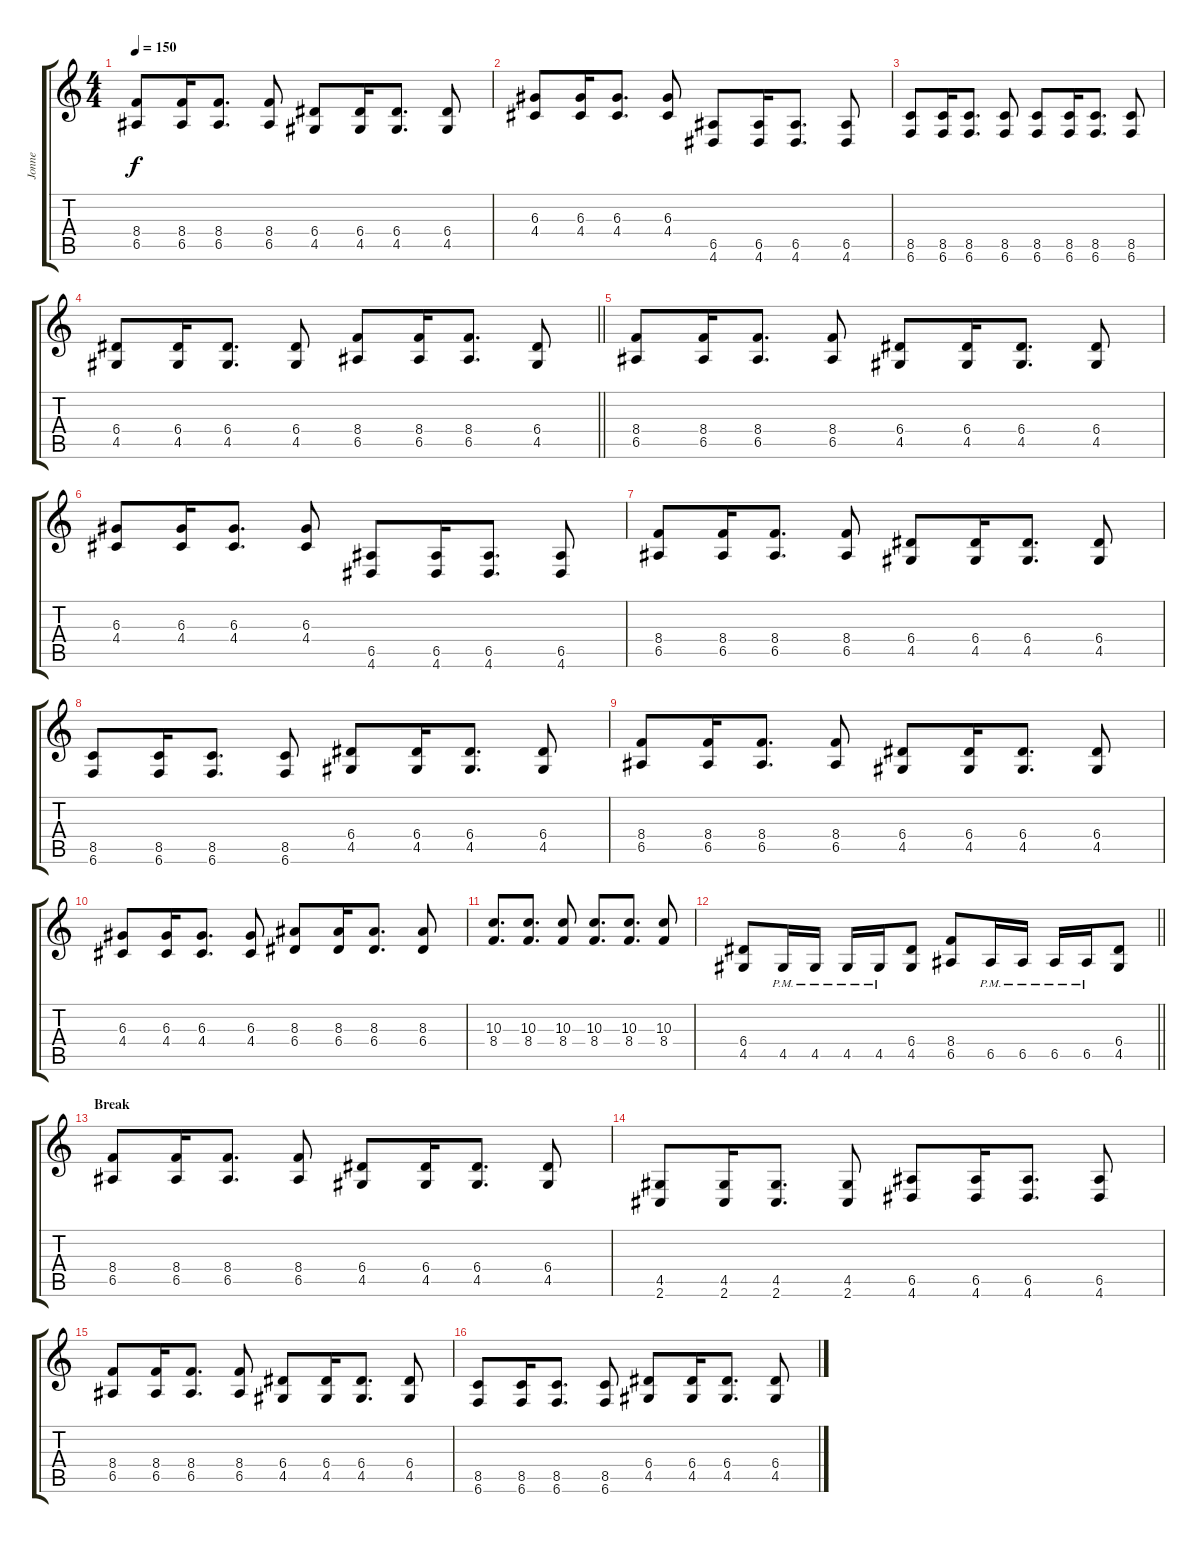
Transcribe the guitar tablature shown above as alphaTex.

\track ("Jonne" "Jonne") {instrument distortionguitar}
\staff {score tabs}
\tuning (B3 Gb3 D3 A2 E2 B1) {hide}
\ts (4 4)
\tempo 150
\clef g2
\ks c
(8.4 6.5).8{dy f} (8.4 6.5).16 (8.4 6.5).8{d} (8.4 6.5).8 (6.4 4.5).8 (6.4 4.5).16 (6.4 4.5).8{d} (6.4 4.5).8 |
(6.3 4.4).8 (6.3 4.4).16 (6.3 4.4).8{d} (6.3 4.4).8 (6.5 4.6).8 (6.5 4.6).16 (6.5 4.6).8{d} (6.5 4.6).8 |
(8.5 6.6).8 (8.5 6.6).16 (8.5 6.6).8{d} (8.5 6.6).8 (8.5 6.6).8 (8.5 6.6).16 (8.5 6.6).8{d} (8.5 6.6).8 |
\barLineRight lightlight
(6.4 4.5).8 (6.4 4.5).16 (6.4 4.5).8{d} (6.4 4.5).8 (8.4 6.5).8 (8.4 6.5).16 (8.4 6.5).8{d} (6.4 4.5).8 |
\section ("" "")
(8.4 6.5).8 (8.4 6.5).16 (8.4 6.5).8{d} (8.4 6.5).8 (6.4 4.5).8 (6.4 4.5).16 (6.4 4.5).8{d} (6.4 4.5).8 |
(6.3 4.4).8 (6.3 4.4).16 (6.3 4.4).8{d} (6.3 4.4).8 (6.5 4.6).8 (6.5 4.6).16 (6.5 4.6).8{d} (6.5 4.6).8 |
(8.4 6.5).8 (8.4 6.5).16 (8.4 6.5).8{d} (8.4 6.5).8 (6.4 4.5).8 (6.4 4.5).16 (6.4 4.5).8{d} (6.4 4.5).8 |
(8.5 6.6).8 (8.5 6.6).16 (8.5 6.6).8{d} (8.5 6.6).8 (6.4 4.5).8 (6.4 4.5).16 (6.4 4.5).8{d} (6.4 4.5).8 |
(8.4 6.5).8 (8.4 6.5).16 (8.4 6.5).8{d} (8.4 6.5).8 (6.4 4.5).8 (6.4 4.5).16 (6.4 4.5).8{d} (6.4 4.5).8 |
(6.3 4.4).8 (6.3 4.4).16 (6.3 4.4).8{d} (6.3 4.4).8 (8.3 6.4).8 (8.3 6.4).16 (8.3 6.4).8{d} (8.3 6.4).8 |
(10.3 8.4).8{d} (10.3 8.4).8{d} (10.3 8.4).8 (10.3 8.4).8{d} (10.3 8.4).8{d} (10.3 8.4).8 |
\barLineRight lightlight
(6.4 4.5).8 4.5{pm}.16 4.5{pm}.16 4.5{pm}.16 4.5{pm}.16 (6.4 4.5).8 (8.4 6.5).8 6.5{pm}.16 6.5{pm}.16 6.5{pm}.16 6.5{pm}.16 (6.4 4.5).8 |
\section ("" "Break")
(8.4 6.5).8 (8.4 6.5).16 (8.4 6.5).8{d} (8.4 6.5).8 (6.4 4.5).8 (6.4 4.5).16 (6.4 4.5).8{d} (6.4 4.5).8 |
(4.5 2.6).8 (4.5 2.6).16 (4.5 2.6).8{d} (4.5 2.6).8 (6.5 4.6).8 (6.5 4.6).16 (6.5 4.6).8{d} (6.5 4.6).8 |
(8.4 6.5).8 (8.4 6.5).16 (8.4 6.5).8{d} (8.4 6.5).8 (6.4 4.5).8 (6.4 4.5).16 (6.4 4.5).8{d} (6.4 4.5).8 |
(8.5 6.6).8 (8.5 6.6).16 (8.5 6.6).8{d} (8.5 6.6).8 (6.4 4.5).8 (6.4 4.5).16 (6.4 4.5).8{d} (6.4 4.5).8
